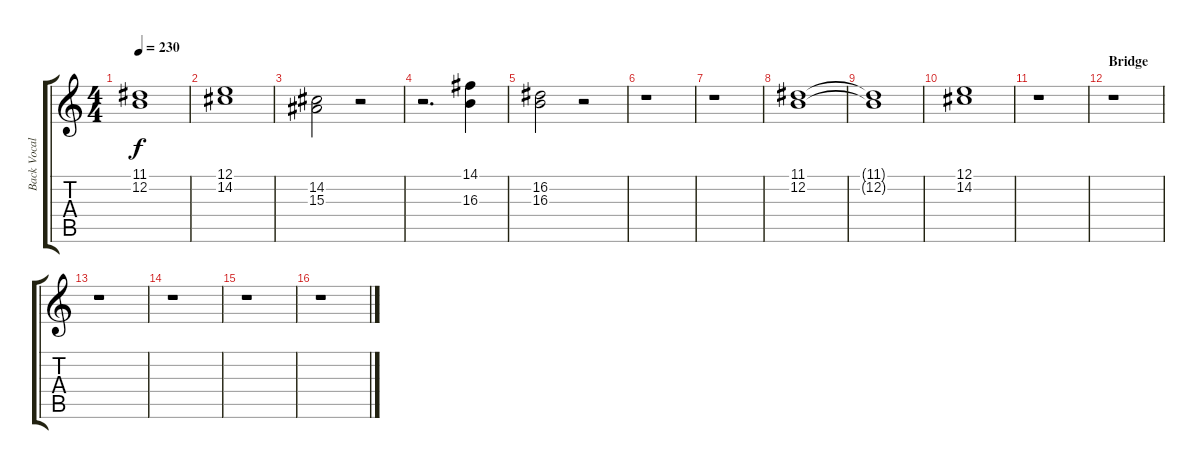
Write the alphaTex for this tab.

\track ("Back Vocals" "Back Vocal") {instrument flute}
\staff {score tabs}
\tuning (E4 B3 G3 D3 A2 E2) {hide}
\ts (4 4)
\tempo 230
\clef g2
\ks c
(11.1{t} 12.2{t}).1{dy f} |
(12.1 14.2).1 |
(14.2 15.3).2 r.2 |
r.2{d} (14.1 16.3).4 |
(16.2 16.3).2 r.2 |
r.1 |
r.1 |
(11.1 12.2).1 |
(11.1{t} 12.2{t}).1 |
(12.1 14.2).1 |
r.1 |
\section ("" "Bridge")
r.1 |
r.1 |
r.1 |
r.1 |
r.1
